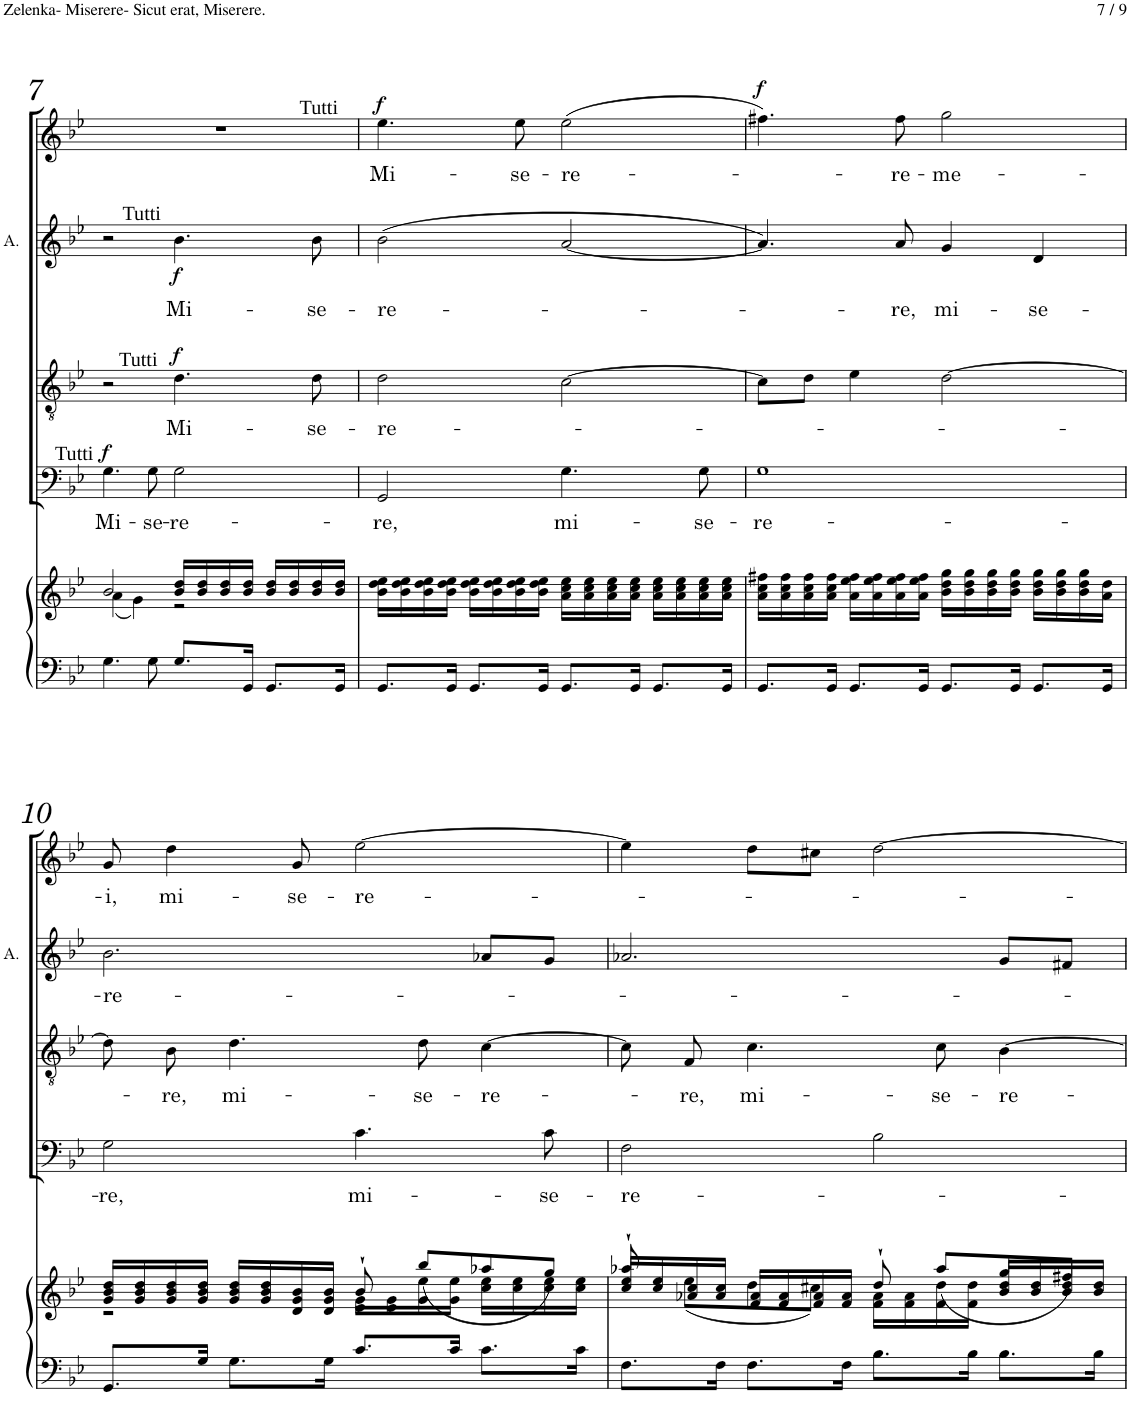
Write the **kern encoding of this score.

**kern	**kern	**kern	**text	**dynam	**kern	**text	**dynam	**kern	**text	**dynam	**kern	**text	**dynam
*part5	*part5	*part4	*part4	*part4	*part3	*part3	*part3	*part2	*part2	*part2	*part1	*part1	*part1
*staff6	*staff5	*staff4	*staff4	*staff4	*staff3	*staff3	*staff3	*staff2	*staff2	*staff2	*staff1	*staff1	*staff1
*I"Piano	*	*I"Basse	*	*	*I"Ténor	*	*	*I"Alto	*	*	*I"Soprano	*	*
*I'Pno	*	*	*	*	*	*	*	*I'A.	*	*	*	*	*
!!LO:PB:g=z
*clefF4	*clefG2	*clefF4	*	*	*clefGv2	*	*	*clefG2	*	*	*clefG2	*	*
*k[b-e-]	*k[b-e-]	*k[b-e-]	*	*	*k[b-e-]	*	*	*k[b-e-]	*	*	*k[b-e-]	*	*
*M4/4	*M4/4	*M4/4	*	*	*M4/4	*	*	*M4/4	*	*	*M4/4	*	*
*met(c)	*met(c)	*met(c)	*	*	*met(c)	*	*	*met(c)	*	*	*met(c)	*	*
=7	=7	=7	=7	=7	=7	=7	=7	=7	=7	=7	=7	=7	=7
*	*^	*	*	*	*	*	*	*	*	*	*	*	*
!	!	!	!LO:TX:a:t=Tutti	!	!	!	!	!	!	!	!	!	!	!
!	!	!	!	!LO:LY:b	!LO:DY:a	!	!	!	!	!	!	!	!	!
4.G\	2b-/	(4a\	4.G\	Mi-	f	2r	.	.	2r	.	.	1r	.	.
.	.	4g\)	.	.	.	.	.	.	.	.	.	.	.	.
!	!	!	!	!LO:LY:b	!	!	!	!	!	!	!	!	!	!
8G\	.	.	8G\	-se-	.	.	.	.	.	.	.	.	.	.
!	!	!	!	!	!	!	!	!	!LO:TX:a:t=Tutti	!	!	!	!	!
!	!	!	!	!	!	!LO:TX:a:t=Tutti	!	!	!	!	!	!	!	!
!	!	!	!	!LO:LY:b	!	!	!LO:LY:b	!LO:DY:a	!	!LO:LY:b	!LO:DY:b	!	!	!
8.G/L	16b-/ 16dd/LL	2r	2G\	-re-	.	4.d\	Mi-	f	4.b-\	Mi-	f	.	.	.
.	16b-/ 16dd/	.	.	.	.	.	.	.	.	.	.	.	.	.
.	16b-/ 16dd/	.	.	.	.	.	.	.	.	.	.	.	.	.
16GG/Jk	16b-/ 16dd/JJ	.	.	.	.	.	.	.	.	.	.	.	.	.
8.GG/L	16b-/ 16dd/LL	.	.	.	.	.	.	.	.	.	.	.	.	.
.	16b-/ 16dd/	.	.	.	.	.	.	.	.	.	.	.	.	.
!	!	!	!	!	!	!	!LO:LY:b	!	!	!LO:LY:b	!	!	!	!
.	16b-/ 16dd/	.	.	.	.	8d\	-se-	.	8b-\	-se-	.	.	.	.
16GG/Jk	16b-/ 16dd/JJ	.	.	.	.	.	.	.	.	.	.	.	.	.
*	*v	*v	*	*	*	*	*	*	*	*	*	*	*	*
=8	=8	=8	=8	=8	=8	=8	=8	=8	=8	=8	=8	=8	=8
!	!	!	!	!	!	!	!	!	!	!	!LO:TX:a:t=Tutti	!	!
!	!	!	!LO:LY:b	!	!	!LO:LY:b	!	!	!LO:LY:b	!	!	!LO:LY:b	!LO:DY:a
8.GG/L	16b-\ 16dd\ 16ee-\LL	2GG/	-re,	.	2d\	-re-	.	(2b-\	-re-	.	4.ee-\	Mi-	f
.	16b-\ 16dd\ 16ee-\	.	.	.	.	.	.	.	.	.	.	.	.
.	16b-\ 16dd\ 16ee-\	.	.	.	.	.	.	.	.	.	.	.	.
16GG/Jk	16b-\ 16dd\ 16ee-\JJ	.	.	.	.	.	.	.	.	.	.	.	.
8.GG/L	16b-\ 16dd\ 16ee-\LL	.	.	.	.	.	.	.	.	.	.	.	.
.	16b-\ 16dd\ 16ee-\	.	.	.	.	.	.	.	.	.	.	.	.
!	!	!	!	!	!	!	!	!	!	!	!	!LO:LY:b	!
.	16b-\ 16dd\ 16ee-\	.	.	.	.	.	.	.	.	.	8ee-\	-se-	.
16GG/Jk	16b-\ 16dd\ 16ee-\JJ	.	.	.	.	.	.	.	.	.	.	.	.
!	!	!	!LO:LY:b	!	!	!	!	!	!	!	!	!LO:LY:b	!
8.GG/L	16a\ 16cc\ 16ee-\LL	4.G\	mi-	.	[2c\	.	.	[2a/	.	.	(2ee-\	-re-	.
.	16a\ 16cc\ 16ee-\	.	.	.	.	.	.	.	.	.	.	.	.
.	16a\ 16cc\ 16ee-\	.	.	.	.	.	.	.	.	.	.	.	.
16GG/Jk	16a\ 16cc\ 16ee-\JJ	.	.	.	.	.	.	.	.	.	.	.	.
8.GG/L	16a\ 16cc\ 16ee-\LL	.	.	.	.	.	.	.	.	.	.	.	.
.	16a\ 16cc\ 16ee-\	.	.	.	.	.	.	.	.	.	.	.	.
!	!	!	!LO:LY:b	!	!	!	!	!	!	!	!	!	!
.	16a\ 16cc\ 16ee-\	8G\	-se-	.	.	.	.	.	.	.	.	.	.
16GG/Jk	16a\ 16cc\ 16ee-\JJ	.	.	.	.	.	.	.	.	.	.	.	.
=9	=9	=9	=9	=9	=9	=9	=9	=9	=9	=9	=9	=9	=9
!	!	!	!LO:LY:b	!	!	!	!	!	!	!	!	!	!LO:DY:a
8.GG/L	16a\ 16cc\ 16ff#X\LL	1G	-re-	.	8c\L]	.	.	4.a/])	.	.	4.ff#X\)	.	f
.	16a\ 16cc\ 16ff#\	.	.	.	.	.	.	.	.	.	.	.	.
.	16a\ 16cc\ 16ff#\	.	.	.	8d\J	.	.	.	.	.	.	.	.
16GG/Jk	16a\ 16cc\ 16ff#\JJ	.	.	.	.	.	.	.	.	.	.	.	.
8.GG/L	16a\ 16ee-\ 16ff#\LL	.	.	.	4e-\	.	.	.	.	.	.	.	.
.	16a\ 16ee-\ 16ff#\	.	.	.	.	.	.	.	.	.	.	.	.
!	!	!	!	!	!	!	!	!	!LO:LY:b	!	!	!LO:LY:b	!
.	16a\ 16ee-\ 16ff#\	.	.	.	.	.	.	8a/	-re,	.	8ff#\	-re-	.
16GG/Jk	16a\ 16ee-\ 16ff#\JJ	.	.	.	.	.	.	.	.	.	.	.	.
!	!	!	!	!	!	!	!	!	!LO:LY:b	!	!	!LO:LY:b	!
8.GG/L	16b-\ 16dd\ 16gg\LL	.	.	.	[2d\	.	.	4g/	mi-	.	2gg\	-me-	.
.	16b-\ 16dd\ 16gg\	.	.	.	.	.	.	.	.	.	.	.	.
.	16b-\ 16dd\ 16gg\	.	.	.	.	.	.	.	.	.	.	.	.
16GG/Jk	16b-\ 16dd\ 16gg\JJ	.	.	.	.	.	.	.	.	.	.	.	.
!	!	!	!	!	!	!	!	!	!LO:LY:b	!	!	!	!
8.GG/L	16b-\ 16dd\ 16gg\LL	.	.	.	.	.	.	4d/	-se-	.	.	.	.
.	16b-\ 16dd\ 16gg\	.	.	.	.	.	.	.	.	.	.	.	.
.	16b-\ 16dd\ 16gg\	.	.	.	.	.	.	.	.	.	.	.	.
16GG/Jk	16a\ 16dd\JJ	.	.	.	.	.	.	.	.	.	.	.	.
!!LO:LB:g=z
=10	=10	=10	=10	=10	=10	=10	=10	=10	=10	=10	=10	=10	=10
*	*^	*	*	*	*	*	*	*	*	*	*	*	*
!	!	!	!	!LO:LY:b	!	!	!	!	!	!LO:LY:b	!	!	!LO:LY:b	!
8.GG/L	16g/ 16b-/ 16dd/LL	2r	2G\	-re,	.	8d\]	.	.	2.b-\	-re-	.	8g/	-i,	.
.	16g/ 16b-/ 16dd/	.	.	.	.	.	.	.	.	.	.	.	.	.
!	!	!	!	!	!	!	!LO:LY:b	!	!	!	!	!	!LO:LY:b	!
.	16g/ 16b-/ 16dd/	.	.	.	.	8B-\	-re,	.	.	.	.	4dd\	mi-	.
16G/Jk	16g/ 16b-/ 16dd/JJ	.	.	.	.	.	.	.	.	.	.	.	.	.
!	!	!	!	!	!	!	!LO:LY:b	!	!	!	!	!	!	!
8.G\L	16g/ 16b-/ 16dd/LL	.	.	.	.	4.d\	mi-	.	.	.	.	.	.	.
.	16g/ 16b-/ 16dd/	.	.	.	.	.	.	.	.	.	.	.	.	.
!	!	!	!	!	!	!	!	!	!	!	!	!	!LO:LY:b	!
.	16d/ 16g/ 16b-/	.	.	.	.	.	.	.	.	.	.	8g/	-se-	.
16G\Jk	16d/ 16g/ 16b-/JJ	.	.	.	.	.	.	.	.	.	.	.	.	.
!	!	!	!	!LO:LY:b	!	!	!	!	!	!	!	!	!LO:LY:b	!
8.c/L	16e-\ 16g\LL	8b-`/	4.c\	mi-	.	.	.	.	.	.	.	[2ee-\	-re-	.
.	16e-\ 16g\	.	.	.	.	.	.	.	.	.	.	.	.	.
!	!	!	!	!	!	!	!LO:LY:b	!	!	!	!	!	!	!
.	16g\ 16ee-\	(8bb-/L	.	.	.	8d\	-se-	.	.	.	.	.	.	.
16c/Jk	16g\ 16ee-\JJ	.	.	.	.	.	.	.	.	.	.	.	.	.
!	!	!	!	!	!	!	!LO:LY:b	!	!	!	!	!	!	!
8.c\L	16cc\ 16ee-\LL	8aa-X/	.	.	.	[4c\	-re-	.	8a-X/L	.	.	.	.	.
.	16cc\ 16ee-\	.	.	.	.	.	.	.	.	.	.	.	.	.
!	!	!	!	!LO:LY:b	!	!	!	!	!	!	!	!	!	!
.	16cc\ 16ee-\	8gg/J)	8c\	-se-	.	.	.	.	8g/J	.	.	.	.	.
16c\Jk	16cc\ 16ee-\JJ	.	.	.	.	.	.	.	.	.	.	.	.	.
=11	=11	=11	=11	=11	=11	=11	=11	=11	=11	=11	=11	=11	=11	=11
!	!	!	!	!LO:LY:b	!	!	!	!	!	!	!	!	!	!
8.F\L	16cc/ 16ee-/LL	8aa-X`/	2F\	-re-	.	8c\]	.	.	2.a-X/	.	.	4ee-\]	.	.
.	16cc/ 16ee-/	.	.	.	.	.	.	.	.	.	.	.	.	.
!	!	!	!	!	!	!	!LO:LY:b	!	!	!	!	!	!	!
.	16a-X/ 16cc/	(8ee-\L	.	.	.	8F/	-re,	.	.	.	.	.	.	.
16F\Jk	16a-/ 16cc/JJ	.	.	.	.	.	.	.	.	.	.	.	.	.
!	!	!	!	!	!	!	!LO:LY:b	!	!	!	!	!	!	!
8.F\L	16f/ 16a-/LL	8dd\	.	.	.	4.c\	mi-	.	.	.	.	8dd\L	.	.
.	16f/ 16a-/	.	.	.	.	.	.	.	.	.	.	.	.	.
.	16f/ 16a-/	8cc#X\J)	.	.	.	.	.	.	.	.	.	8cc#X\J	.	.
16F\Jk	16f/ 16a-/JJ	.	.	.	.	.	.	.	.	.	.	.	.	.
8.B-\L	16f\ 16a-\LL	8dd`/	2B-\	.	.	.	.	.	.	.	.	[2dd\	.	.
.	16f\ 16a-\	.	.	.	.	.	.	.	.	.	.	.	.	.
!	!	!	!	!	!	!	!LO:LY:b	!	!	!	!	!	!	!
.	16f\ 16dd\	(8aa-/L	.	.	.	8c\	-se-	.	.	.	.	.	.	.
16B-\Jk	16f\ 16dd\JJ	.	.	.	.	.	.	.	.	.	.	.	.	.
!	!	!	!	!	!	!	!LO:LY:b	!	!	!	!	!	!	!
8.B-\L	16b-/ 16dd/LL	8gg/	.	.	.	[4B-\	-re-	.	8g/L	.	.	.	.	.
.	16b-/ 16dd/	.	.	.	.	.	.	.	.	.	.	.	.	.
.	16b-/ 16dd/	8ff#X/J)	.	.	.	.	.	.	8f#X/J	.	.	.	.	.
16B-\Jk	16b-/ 16dd/JJ	.	.	.	.	.	.	.	.	.	.	.	.	.
*	*v	*v	*	*	*	*	*	*	*	*	*	*	*	*
=	=	=	=	=	=	=	=	=	=	=	=	=	=
*-	*-	*-	*-	*-	*-	*-	*-	*-	*-	*-	*-	*-	*-
